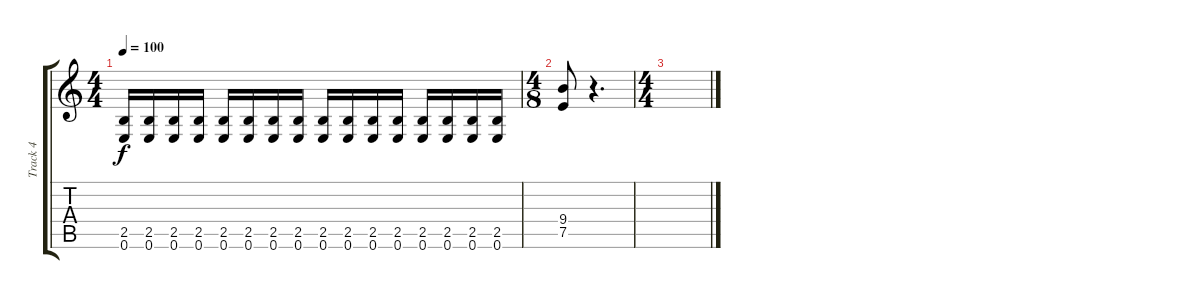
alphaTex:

\track ("Track 4" "Track 4") {instrument acousticguitarnylon}
\staff {score tabs}
\tuning (E4 B3 G3 D3 A2 E2) {hide}
\ts (4 4)
\tempo 100
\clef g2
\ks c
(2.5 0.6).16{dy f instrument overdrivenguitar} (2.5 0.6).16 (2.5 0.6).16 (2.5 0.6).16 (2.5 0.6).16 (2.5 0.6).16 (2.5 0.6).16 (2.5 0.6).16 (2.5 0.6).16 (2.5 0.6).16 (2.5 0.6).16 (2.5 0.6).16 (2.5 0.6).16 (2.5 0.6).16 (2.5 0.6).16 (2.5 0.6).16 |
\ts (4 8)
(9.4 7.5).8{instrument overdrivenguitar} r.4{d} |
\ts (4 4)
